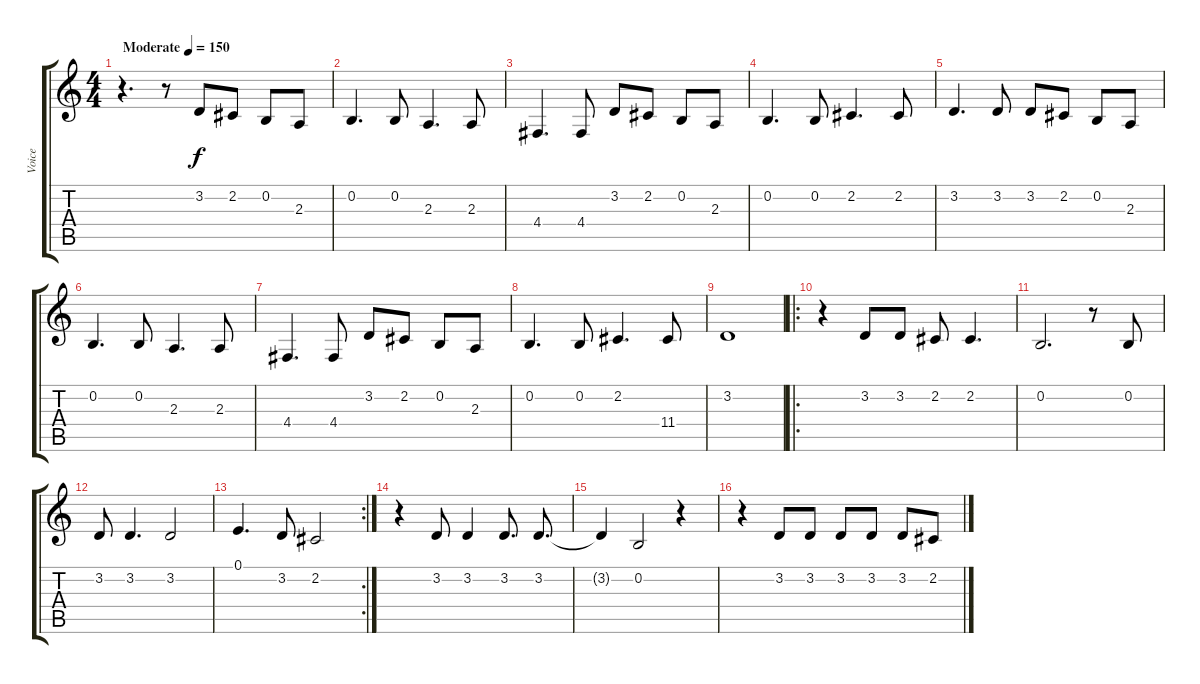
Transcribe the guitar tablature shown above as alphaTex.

\track ("Voice" "Voice") {instrument lead6voice}
\staff {score tabs}
\tuning (E4 B3 G3 D3 A2 E2) {hide}
\ts (4 4)
\tempo (150 "Moderate")
\clef g2
\ks c
r.4{d dy f instrument lead6voice} r.8 3.2.8 2.2.8 0.2.8 2.3.8 |
0.2.4{d} 0.2.8 2.3.4{d} 2.3.8 |
4.4.4{d} 4.4.8 3.2.8 2.2.8 0.2.8 2.3.8 |
0.2.4{d} 0.2.8 2.2.4{d} 2.2.8 |
3.2.4{d} 3.2.8 3.2.8 2.2.8 0.2.8 2.3.8 |
0.2.4{d} 0.2.8 2.3.4{d} 2.3.8 |
4.4.4{d} 4.4.8 3.2.8 2.2.8 0.2.8 2.3.8 |
0.2.4{d} 0.2.8 2.2.4{d} 11.4.8 |
3.2.1 |
\ro
r.4 3.2.8 3.2.8 2.2.8 2.2.4{d} |
0.2.2{d} r.8 0.2.8 |
3.2.8 3.2.4{d} 3.2.2 |
\rc 2
0.1.4{d} 3.2.8 2.2.2 |
r.4 3.2.8 3.2.4 3.2.8{d} 3.2.8{d} |
3.2{t}.4 0.2.2 r.4 |
r.4 3.2.8 3.2.8 3.2.8 3.2.8 3.2.8 2.2.8
